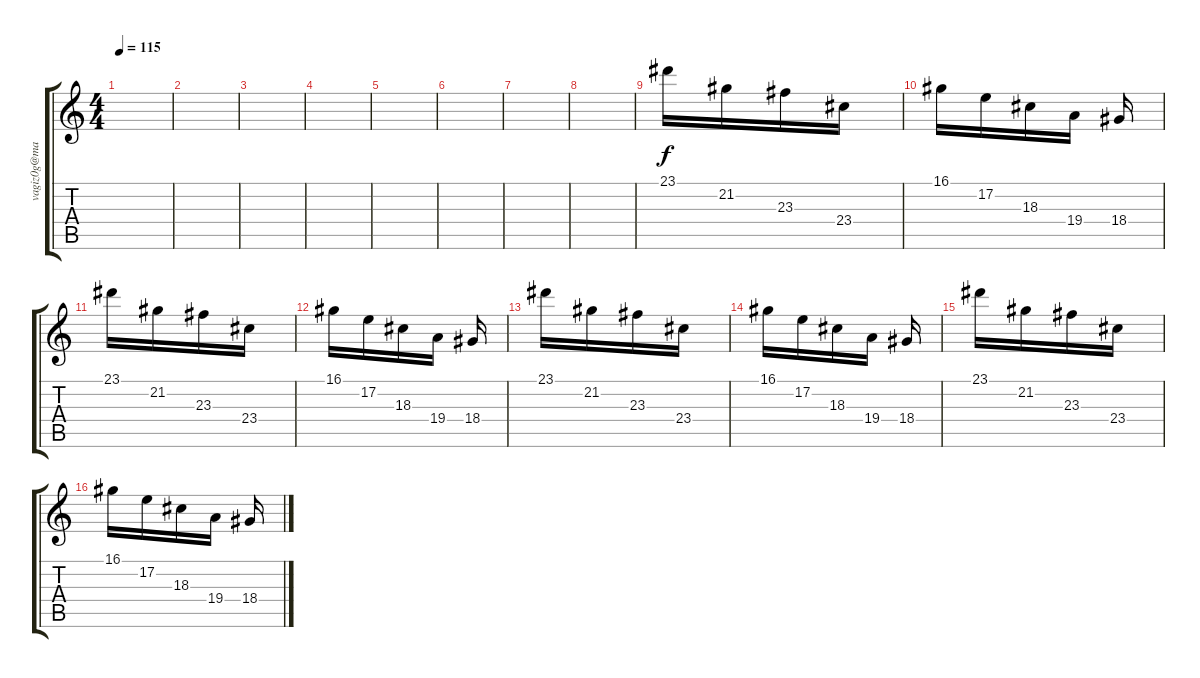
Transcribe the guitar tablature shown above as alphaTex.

\track ("vagiz0g@mail.ru" "vagiz0g@ma") {instrument celesta}
\staff {score tabs}
\tuning (E4 B3 G3 D3 A2 E2) {hide}
\ts (4 4)
\tempo 115
\clef g2
\ks c
|
|
|
|
|
|
|
|
23.1.16 21.2.16 23.3.16 23.4.16 |
16.1.16 17.2.16 18.3.16 19.4.16 18.4.16 |
23.1.16 21.2.16 23.3.16 23.4.16 |
16.1.16 17.2.16 18.3.16 19.4.16 18.4.16 |
23.1.16 21.2.16 23.3.16 23.4.16 |
16.1.16 17.2.16 18.3.16 19.4.16 18.4.16 |
23.1.16 21.2.16 23.3.16 23.4.16 |
16.1.16 17.2.16 18.3.16 19.4.16 18.4.16
